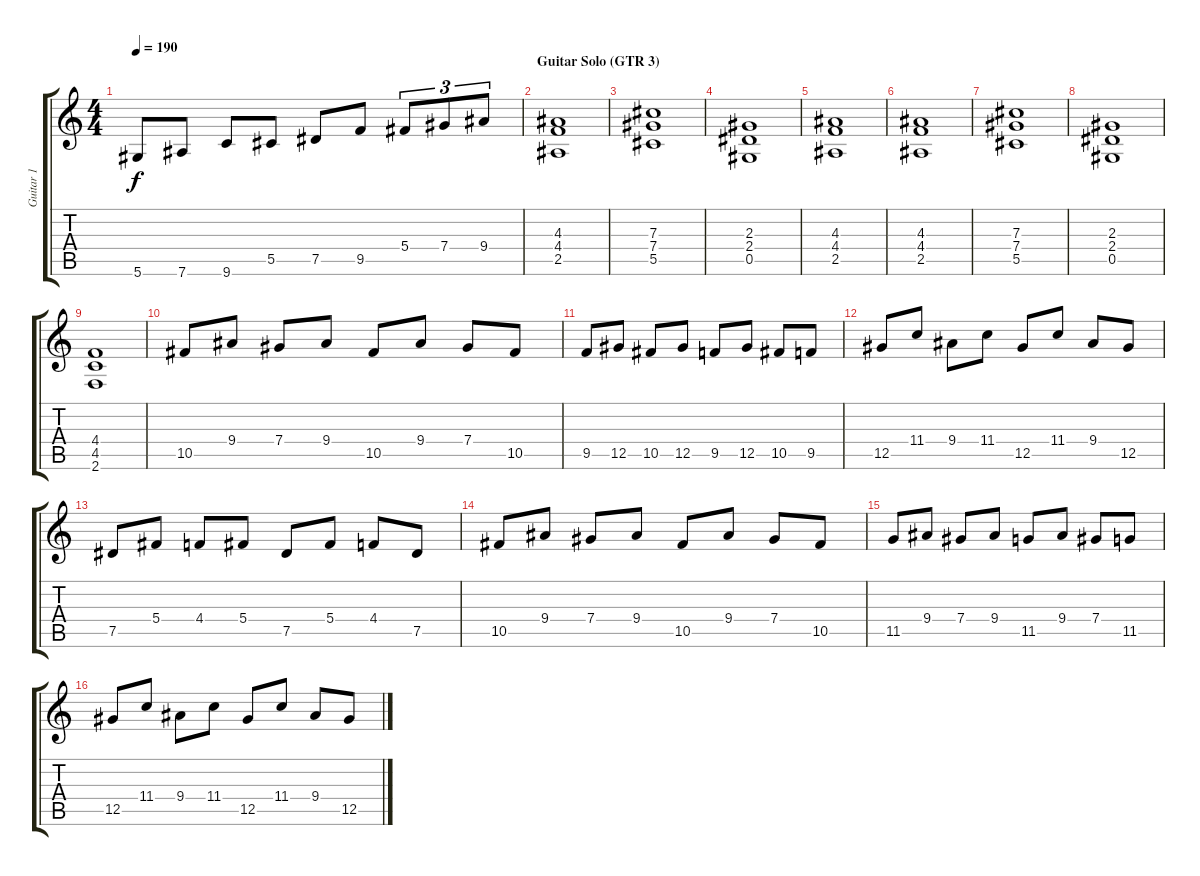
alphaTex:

\track ("Guitar 1" "Guitar 1") {instrument distortionguitar}
\staff {score tabs}
\tuning (Eb4 Bb3 Gb3 Db3 Ab2 Eb2) {hide}
\ts (4 4)
\tempo 190
\clef g2
\ks c
5.6.8{dy f} 7.6.8 9.6.8 5.5.8 7.5.8 9.5.8 5.4.8{tu (3 2)} 7.4.8{tu (3 2)} 9.4.8{tu (3 2)} |
\section ("" "Guitar Solo (GTR 3)")
(4.3 4.4 2.5).1 |
(7.3 7.4 5.5).1 |
(2.3 2.4 0.5).1 |
(4.3 4.4 2.5).1 |
(4.3 4.4 2.5).1 |
(7.3 7.4 5.5).1 |
(2.3 2.4 0.5).1 |
(4.4 4.5 2.6).1 |
10.5.8 9.4.8 7.4.8 9.4.8 10.5.8 9.4.8 7.4.8 10.5.8 |
9.5.8 12.5.8 10.5.8 12.5.8 9.5.8 12.5.8 10.5.8 9.5.8 |
12.5.8 11.4.8 9.4.8 11.4.8 12.5.8 11.4.8 9.4.8 12.5.8 |
7.5.8 5.4.8 4.4.8 5.4.8 7.5.8 5.4.8 4.4.8 7.5.8 |
10.5.8 9.4.8 7.4.8 9.4.8 10.5.8 9.4.8 7.4.8 10.5.8 |
11.5.8 9.4.8 7.4.8 9.4.8 11.5.8 9.4.8 7.4.8 11.5.8 |
12.5.8 11.4.8 9.4.8 11.4.8 12.5.8 11.4.8 9.4.8 12.5.8
